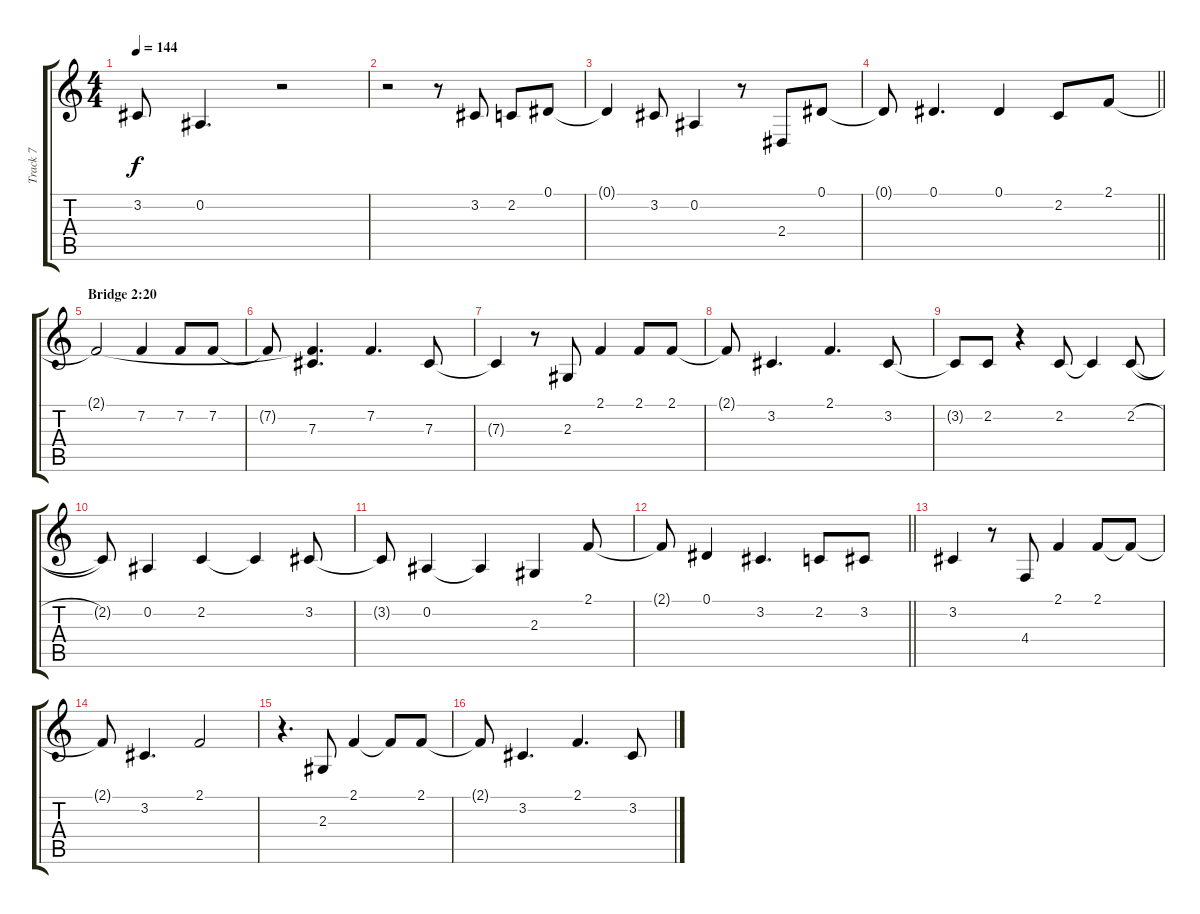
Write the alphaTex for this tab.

\track ("Track 7" "Track 7") {instrument baritonesax}
\staff {score tabs}
\tuning (Eb4 Bb3 Gb3 Db3 Ab2 Eb2) {hide}
\ts (4 4)
\tempo 144
\clef g2
\ks c
3.2{t}.8{dy f} 0.2.4{d} r.2 |
r.2 r.8 3.2.8 2.2.8 0.1.8 |
0.1{t}.4 3.2.8 0.2.4 r.8 2.4.8 0.1.8 |
\barLineRight lightlight
0.1{t}.8 0.1.4{d} 0.1.4 2.2.8 2.1.8 |
\section ("" "Bridge 2:20")
2.1{t}.2 7.2.4 7.2.8 7.2.8 |
7.2{t}.8 (2.1{t} 7.3).4{d} 7.2.4{d} 7.3.8 |
7.3{t}.4 r.8 2.3.8 2.1.4 2.1.8 2.1.8 |
2.1{t}.8 3.2.4{d} 2.1.4{d} 3.2.8 |
3.2{t}.8 2.2.8 r.4 2.2.8 2.2{t}.4 2.2{h}.8 |
2.2{t}.8 0.2.4 2.2.4 2.2{t}.4 3.2.8 |
3.2{t}.8 0.2.4 0.2{t}.4 2.3.4 2.1.8 |
\barLineRight lightlight
2.1{t}.8 0.1.4 3.2.4{d} 2.2.8 3.2.8 |
3.2.4 r.8 4.4.8 2.1.4 2.1.8 2.1{t}.8 |
2.1{t}.8 3.2.4{d} 2.1.2 |
r.4{d} 2.3.8 2.1.4 2.1{t}.8 2.1.8 |
2.1{t}.8 3.2.4{d} 2.1.4{d} 3.2{h}.8
